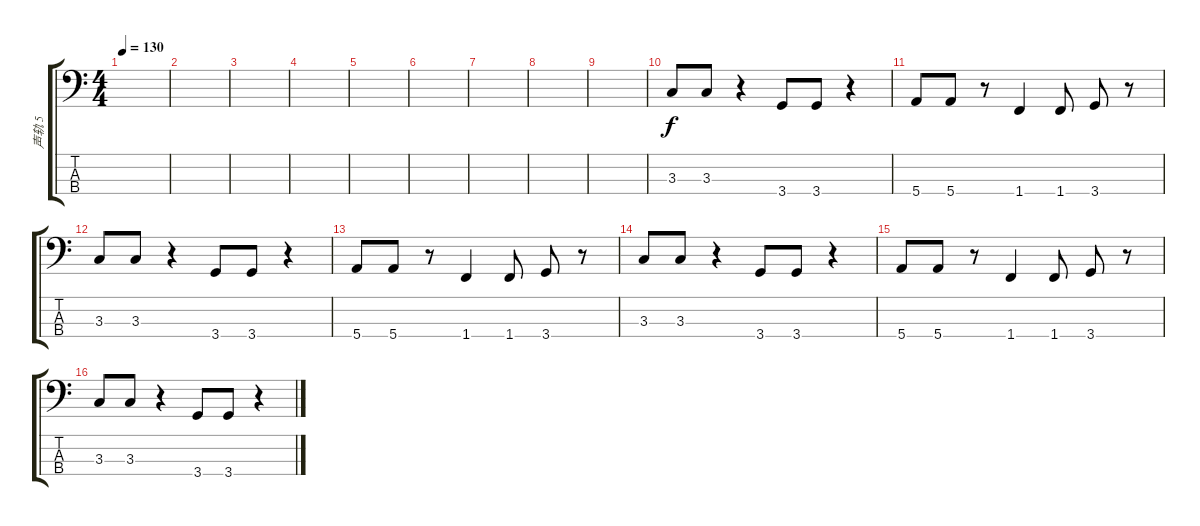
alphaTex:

\track ("声轨 5" "声轨 5") {instrument slapbass1}
\staff {score tabs}
\tuning (G2 D2 A1 E1) {hide}
\ts (4 4)
\tempo 130
\clef f4
\ks c
|
|
|
|
|
|
|
|
|
3.3.8 3.3.8 r.4 3.4.8 3.4.8 r.4 |
5.4.8 5.4.8 r.8 1.4.4 1.4.8 3.4.8 r.8 |
3.3.8 3.3.8 r.4 3.4.8 3.4.8 r.4 |
5.4.8 5.4.8 r.8 1.4.4 1.4.8 3.4.8 r.8 |
3.3.8 3.3.8 r.4 3.4.8 3.4.8 r.4 |
5.4.8 5.4.8 r.8 1.4.4 1.4.8 3.4.8 r.8 |
3.3.8 3.3.8 r.4 3.4.8 3.4.8 r.4
